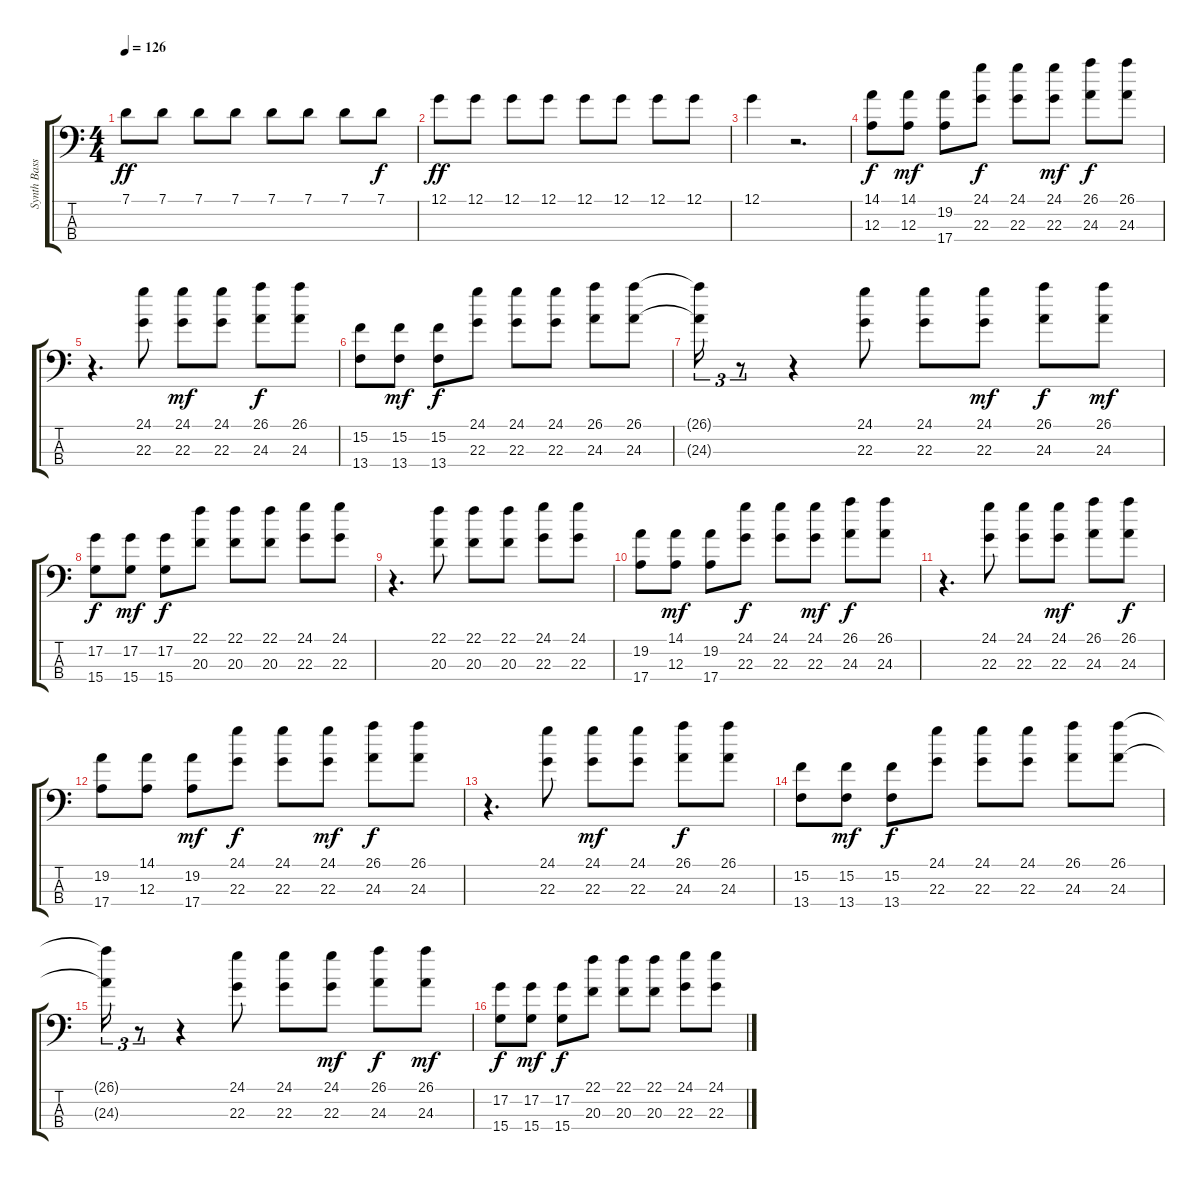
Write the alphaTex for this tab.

\track ("Synth Bass" "Synth Bass") {instrument synthbass1}
\staff {score tabs}
\tuning (G2 D2 A1 E1) {hide}
\ts (4 4)
\tempo 126
\clef f4
\ks c
7.1.8{dy ff} 7.1.8 7.1.8 7.1.8 7.1.8 7.1.8 7.1.8 7.1.8{dy f} |
12.1.8{dy ff} 12.1.8 12.1.8 12.1.8 12.1.8 12.1.8 12.1.8 12.1.8 |
12.1.4 r.2{d} |
(14.1 12.3).8{dy f} (14.1 12.3).8{dy mf} (19.2 17.4).8 (24.1 22.3).8{dy f} (24.1 22.3).8 (24.1 22.3).8{dy mf} (26.1 24.3).8{dy f} (26.1 24.3).8 |
r.4{d} (24.1 22.3).8 (24.1 22.3).8{dy mf} (24.1 22.3).8 (26.1 24.3).8{dy f} (26.1 24.3).8 |
(15.2 13.4).8 (15.2 13.4).8{dy mf} (15.2 13.4).8{dy f} (24.1 22.3).8 (24.1 22.3).8 (24.1 22.3).8 (26.1 24.3).8 (26.1 24.3).8 |
(26.1{t} 24.3{t}).16{tu (3 2)} r.8{tu (3 2)} r.4 (24.1 22.3).8 (24.1 22.3).8 (24.1 22.3).8{dy mf} (26.1 24.3).8{dy f} (26.1 24.3).8{dy mf} |
(17.2 15.4).8{dy f} (17.2 15.4).8{dy mf} (17.2 15.4).8{dy f} (22.1 20.3).8 (22.1 20.3).8 (22.1 20.3).8 (24.1 22.3).8 (24.1 22.3).8 |
r.4{d} (22.1 20.3).8 (22.1 20.3).8 (22.1 20.3).8 (24.1 22.3).8 (24.1 22.3).8 |
(19.2 17.4).8 (14.1 12.3).8{dy mf} (19.2 17.4).8 (24.1 22.3).8{dy f} (24.1 22.3).8 (24.1 22.3).8{dy mf} (26.1 24.3).8{dy f} (26.1 24.3).8 |
r.4{d} (24.1 22.3).8 (24.1 22.3).8 (24.1 22.3).8{dy mf} (26.1 24.3).8 (26.1 24.3).8{dy f} |
(19.2 17.4).8 (14.1 12.3).8 (19.2 17.4).8{dy mf} (24.1 22.3).8{dy f} (24.1 22.3).8 (24.1 22.3).8{dy mf} (26.1 24.3).8{dy f} (26.1 24.3).8 |
r.4{d} (24.1 22.3).8 (24.1 22.3).8{dy mf} (24.1 22.3).8 (26.1 24.3).8{dy f} (26.1 24.3).8 |
(15.2 13.4).8 (15.2 13.4).8{dy mf} (15.2 13.4).8{dy f} (24.1 22.3).8 (24.1 22.3).8 (24.1 22.3).8 (26.1 24.3).8 (26.1 24.3).8 |
(26.1{t} 24.3{t}).16{tu (3 2)} r.8{tu (3 2)} r.4 (24.1 22.3).8 (24.1 22.3).8 (24.1 22.3).8{dy mf} (26.1 24.3).8{dy f} (26.1 24.3).8{dy mf} |
(17.2 15.4).8{dy f} (17.2 15.4).8{dy mf} (17.2 15.4).8{dy f} (22.1 20.3).8 (22.1 20.3).8 (22.1 20.3).8 (24.1 22.3).8 (24.1 22.3).8
